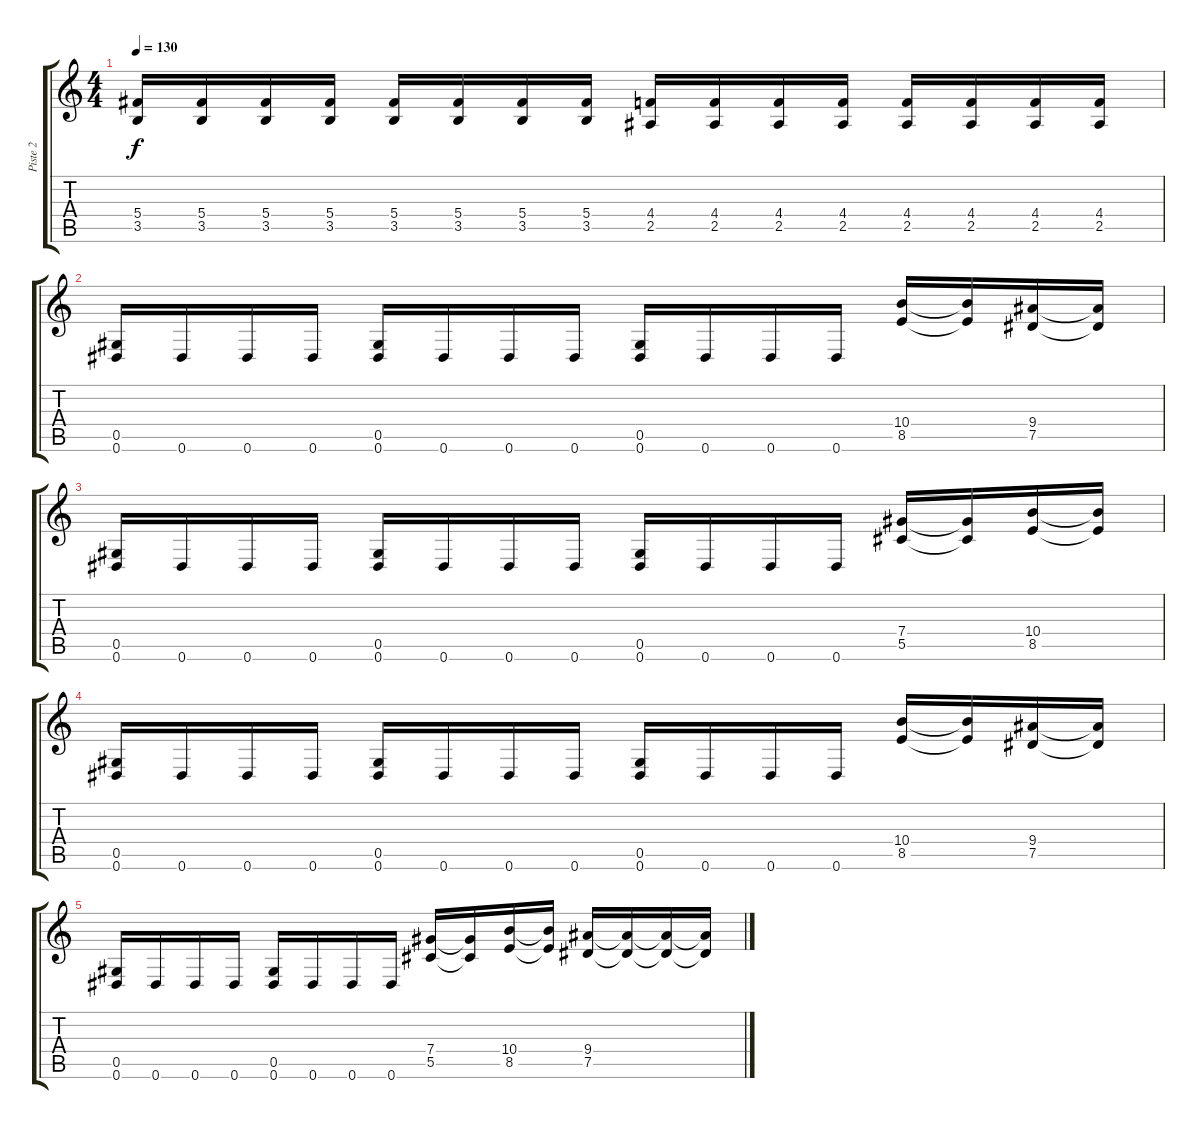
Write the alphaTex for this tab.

\track ("Piste 2" "Piste 2") {instrument distortionguitar}
\staff {score tabs}
\tuning (Eb4 Bb3 Gb3 Db3 Ab2 Eb2) {hide}
\ts (4 4)
\tempo 130
\clef g2
\ks c
(5.4 3.5).16{dy f} (5.4 3.5).16 (5.4 3.5).16 (5.4 3.5).16 (5.4 3.5).16 (5.4 3.5).16 (5.4 3.5).16 (5.4 3.5).16 (4.4 2.5).16 (4.4 2.5).16 (4.4 2.5).16 (4.4 2.5).16 (4.4 2.5).16 (4.4 2.5).16 (4.4 2.5).16 (4.4 2.5).16 |
(0.5 0.6).16 0.6.16 0.6.16 0.6.16 (0.5 0.6).16 0.6.16 0.6.16 0.6.16 (0.5 0.6).16 0.6.16 0.6.16 0.6.16 (10.4 8.5).16 (10.4{t} 8.5{t}).16 (9.4 7.5).16 (9.4{t} 7.5{t}).16 |
(0.5 0.6).16 0.6.16 0.6.16 0.6.16 (0.5 0.6).16 0.6.16 0.6.16 0.6.16 (0.5 0.6).16 0.6.16 0.6.16 0.6.16 (7.4 5.5).16 (7.4{t} 5.5{t}).16 (10.4 8.5).16 (10.4{t} 8.5{t}).16 |
(0.5 0.6).16 0.6.16 0.6.16 0.6.16 (0.5 0.6).16 0.6.16 0.6.16 0.6.16 (0.5 0.6).16 0.6.16 0.6.16 0.6.16 (10.4 8.5).16 (10.4{t} 8.5{t}).16 (9.4 7.5).16 (9.4{t} 7.5{t}).16 |
(0.5 0.6).16 0.6.16 0.6.16 0.6.16 (0.5 0.6).16 0.6.16 0.6.16 0.6.16 (7.4 5.5).16 (7.4{t} 5.5{t}).16 (10.4 8.5).16 (10.4{t} 8.5{t}).16 (9.4 7.5).16 (9.4{t} 7.5{t}).16 (9.4{t} 7.5{t}).16 (9.4{t} 7.5{t}).16
